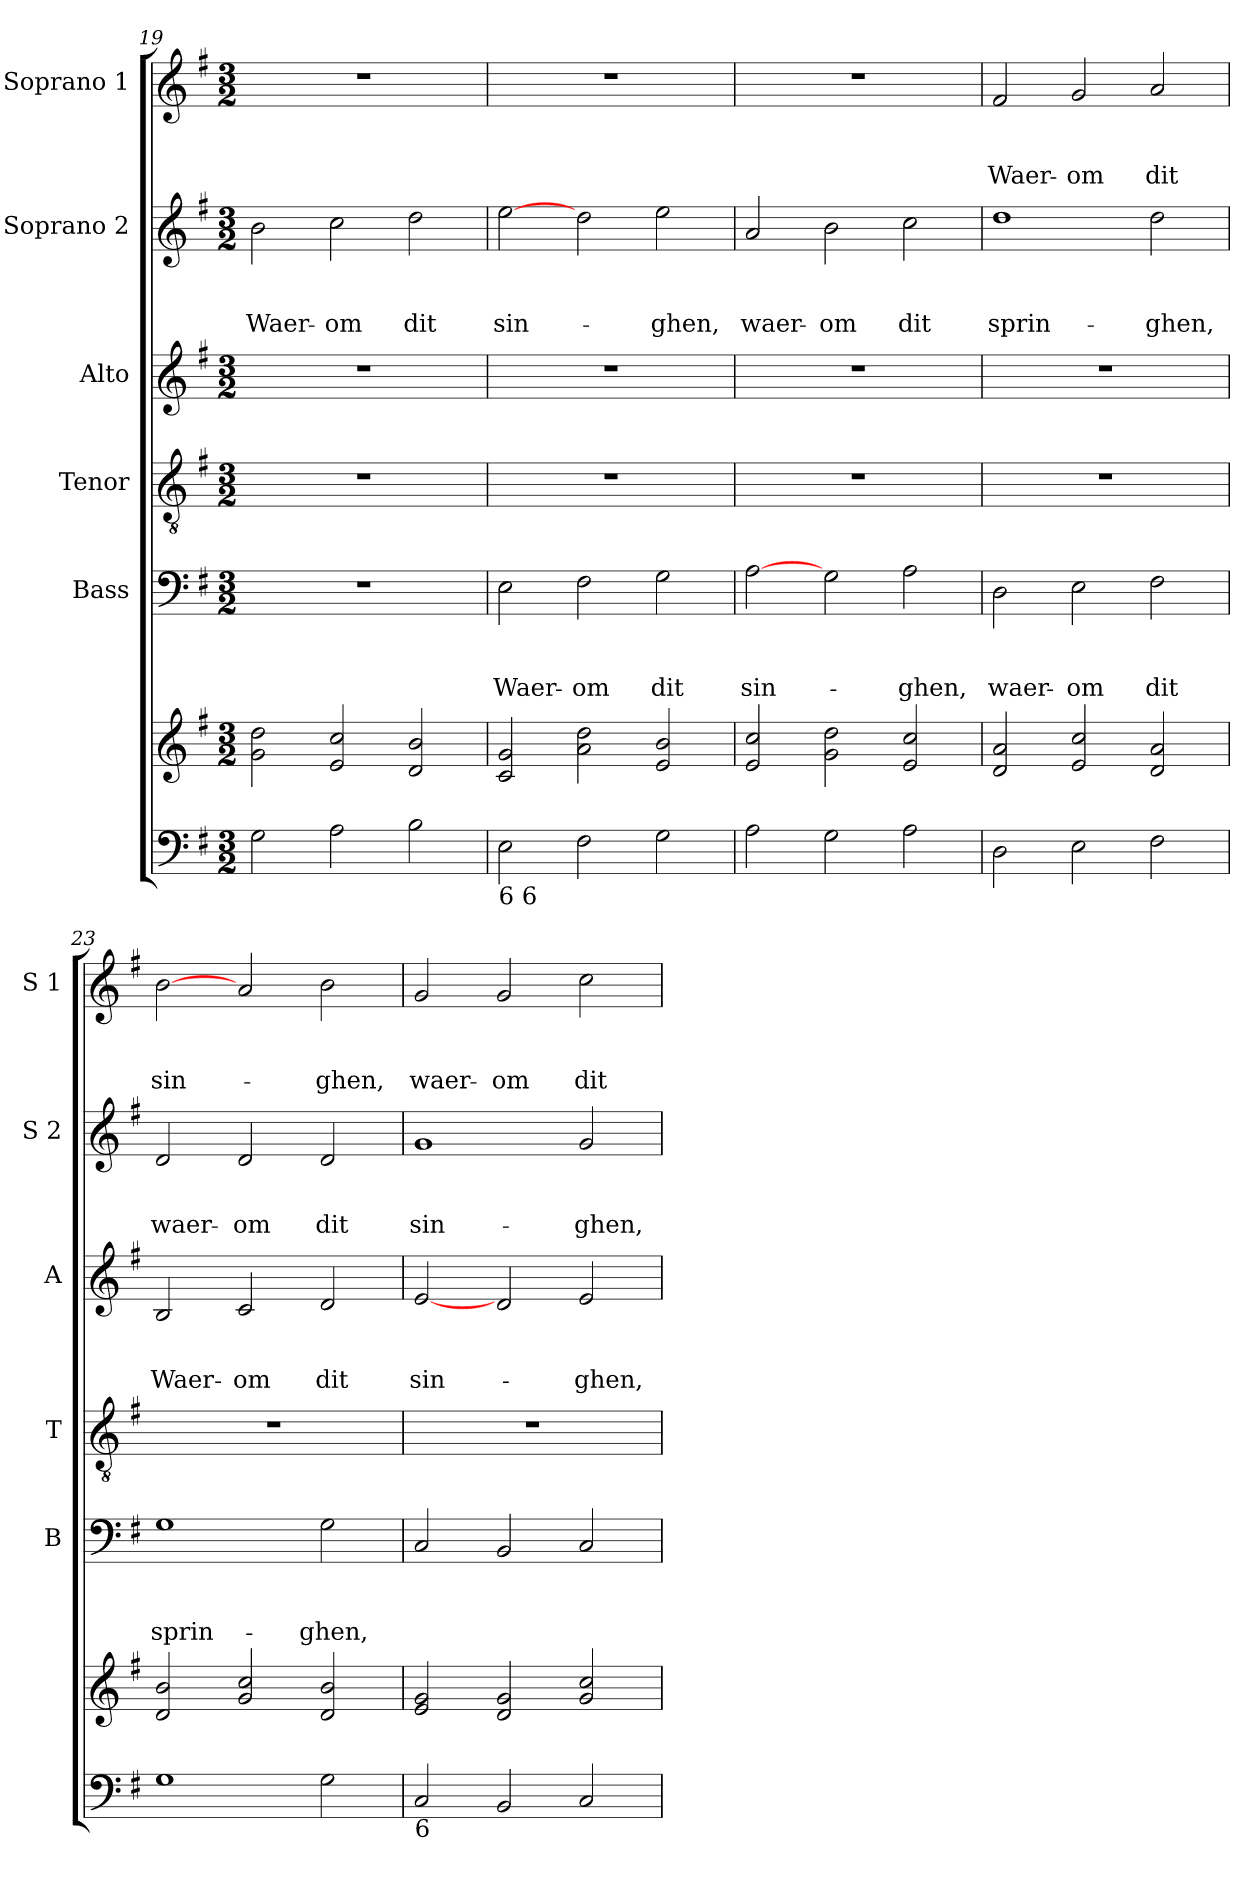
**kern	**kern	**kern	**text	**text	**text	**kern	**kern	**text	**text	**text	**kern	**text	**text	**text	**kern	**text	**text	**text
*part6	*part6	*part5	*part5	*part5	*part5	*part4	*part3	*part3	*part3	*part3	*part2	*part2	*part2	*part2	*part1	*part1	*part1	*part1
*staff7	*staff6	*staff5	*staff5	*staff5	*staff5	*staff4	*staff3	*staff3	*staff3	*staff3	*staff2	*staff2	*staff2	*staff2	*staff1	*staff1	*staff1	*staff1
*	*	*I"Bass	*	*	*	*I"Tenor	*I"Alto	*	*	*	*I"Soprano 2	*	*	*	*I"Soprano 1	*	*	*
*	*	*I'B	*	*	*	*I'T	*I'A	*	*	*	*I'S 2	*	*	*	*I'S 1	*	*	*
!!LO:PB:g=z
*clefF4	*clefG2	*clefF4	*	*	*	*clefGv2	*clefG2	*	*	*	*clefG2	*	*	*	*clefG2	*	*	*
*k[f#]	*k[f#]	*k[f#]	*	*	*	*k[f#]	*k[f#]	*	*	*	*k[f#]	*	*	*	*k[f#]	*	*	*
*G:	*G:	*G:	*	*	*	*G:	*G:	*	*	*	*G:	*	*	*	*G:	*	*	*
*M3/2	*M3/2	*M3/2	*	*	*	*M3/2	*M3/2	*	*	*	*M3/2	*	*	*	*M3/2	*	*	*
=19	=19	=19	=19	=19	=19	=19	=19	=19	=19	=19	=19	=19	=19	=19	=19	=19	=19	=19
2G\	2g\ 2dd\	1.r	.	.	.	1.r	1.r	.	.	.	2b\	.	.	Waer-	1.r	.	.	.
2A\	2e/ 2cc/	.	.	.	.	.	.	.	.	.	2cc\	.	.	-om	.	.	.	.
2B\	2d/ 2b/	.	.	.	.	.	.	.	.	.	2dd\	.	.	dit	.	.	.	.
=20	=20	=20	=20	=20	=20	=20	=20	=20	=20	=20	=20	=20	=20	=20	=20	=20	=20	=20
!LO:TX:b:t=6      6	!	!	!	!	!	!	!	!	!	!	!	!	!	!	!	!	!	!
2E\	2c/ 2g/	2E\	.	.	Waer-	1.r	1.r	.	.	.	[2ee\	.	.	sin-	1.r	.	.	.
2F#\	2a\ 2dd\	2F#\	.	.	-om	.	.	.	.	.	2dd\	.	.	.	.	.	.	.
2G\	2e/ 2b/	2G\	.	.	dit	.	.	.	.	.	2ee\	.	.	-ghen,	.	.	.	.
=21	=21	=21	=21	=21	=21	=21	=21	=21	=21	=21	=21	=21	=21	=21	=21	=21	=21	=21
2A\	2e/ 2cc/	[2A\	.	.	sin-	1.r	1.r	.	.	.	2a/	.	.	waer-	1.r	.	.	.
2G\	2g\ 2dd\	2G\	.	.	.	.	.	.	.	.	2b\	.	.	-om	.	.	.	.
2A\	2e/ 2cc/	2A\	.	.	-ghen,	.	.	.	.	.	2cc\	.	.	dit	.	.	.	.
=22	=22	=22	=22	=22	=22	=22	=22	=22	=22	=22	=22	=22	=22	=22	=22	=22	=22	=22
2D\	2d/ 2a/	2D\	.	.	waer-	1.r	1.r	.	.	.	1dd	.	.	sprin-	2f#/	.	.	Waer-
2E\	2e/ 2cc/	2E\	.	.	-om	.	.	.	.	.	.	.	.	.	2g/	.	.	-om
2F#\	2d/ 2a/	2F#\	.	.	dit	.	.	.	.	.	2dd\	.	.	-ghen,	2a/	.	.	dit
=23	=23	=23	=23	=23	=23	=23	=23	=23	=23	=23	=23	=23	=23	=23	=23	=23	=23	=23
1G	2d/ 2b/	1G	.	.	sprin-	1.r	2B/	.	.	Waer-	2d/	.	.	waer-	[2b\	.	.	sin-
.	2g/ 2cc/	.	.	.	.	.	2c/	.	.	-om	2d/	.	.	-om	2a/	.	.	.
2G\	2d/ 2b/	2G\	.	.	-ghen,	.	2d/	.	.	dit	2d/	.	.	dit	2b\	.	.	-ghen,
=24	=24	=24	=24	=24	=24	=24	=24	=24	=24	=24	=24	=24	=24	=24	=24	=24	=24	=24
!LO:TX:b:t=6	!	!	!	!	!	!	!	!	!	!	!	!	!	!	!	!	!	!
2C/	2e/ 2g/	2C/	.	.	.	1.r	[2e/	.	.	sin-	1g	.	.	sin-	2g/	.	.	waer-
2BB/	2d/ 2g/	2BB/	.	.	.	.	2d/	.	.	.	.	.	.	.	2g/	.	.	-om
2C/	2g/ 2cc/	2C/	.	.	.	.	2e/	.	.	-ghen,	2g/	.	.	-ghen,	2cc\	.	.	dit
=	=	=	=	=	=	=	=	=	=	=	=	=	=	=	=	=	=	=
*-	*-	*-	*-	*-	*-	*-	*-	*-	*-	*-	*-	*-	*-	*-	*-	*-	*-	*-
